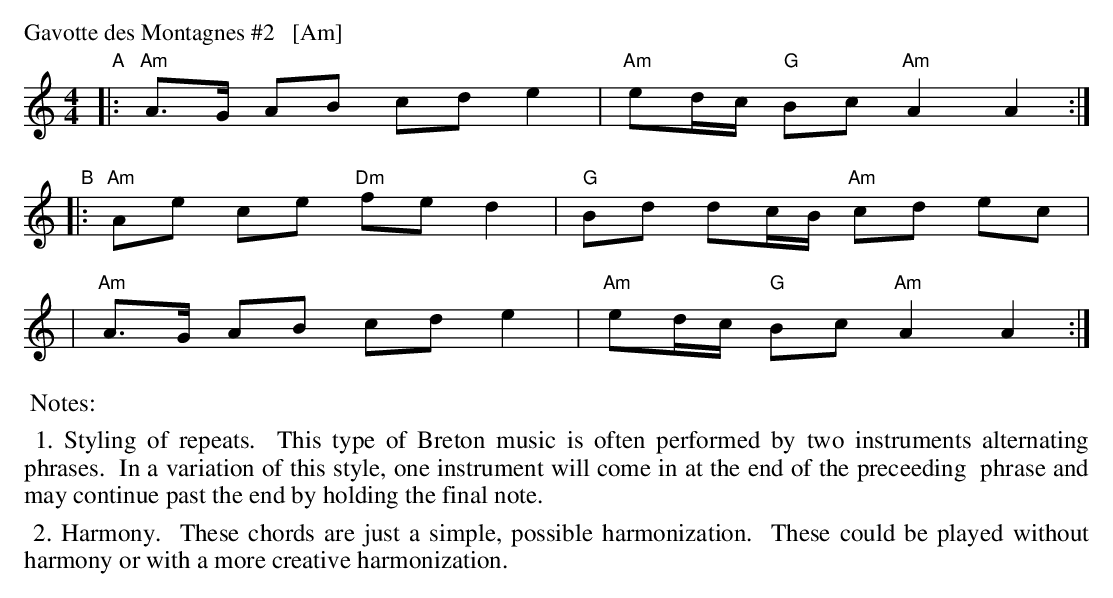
X:1
P: Gavotte des Montagnes #2   [Am]
M: 4/4
L: 1/8
K: Am
"A"|:\
"Am"A>G AB cd e2 | "Am"ed/c/ "G"Bc "Am"A2A2 :|
"B"|:\
"Am"Ae ce "Dm"fe d2 | "G"Bd dc/B/ "Am"cd ec |
| \
"Am"A>G AB cd e2 | "Am"ed/c/ "G"Bc "Am"A2A2 :|
